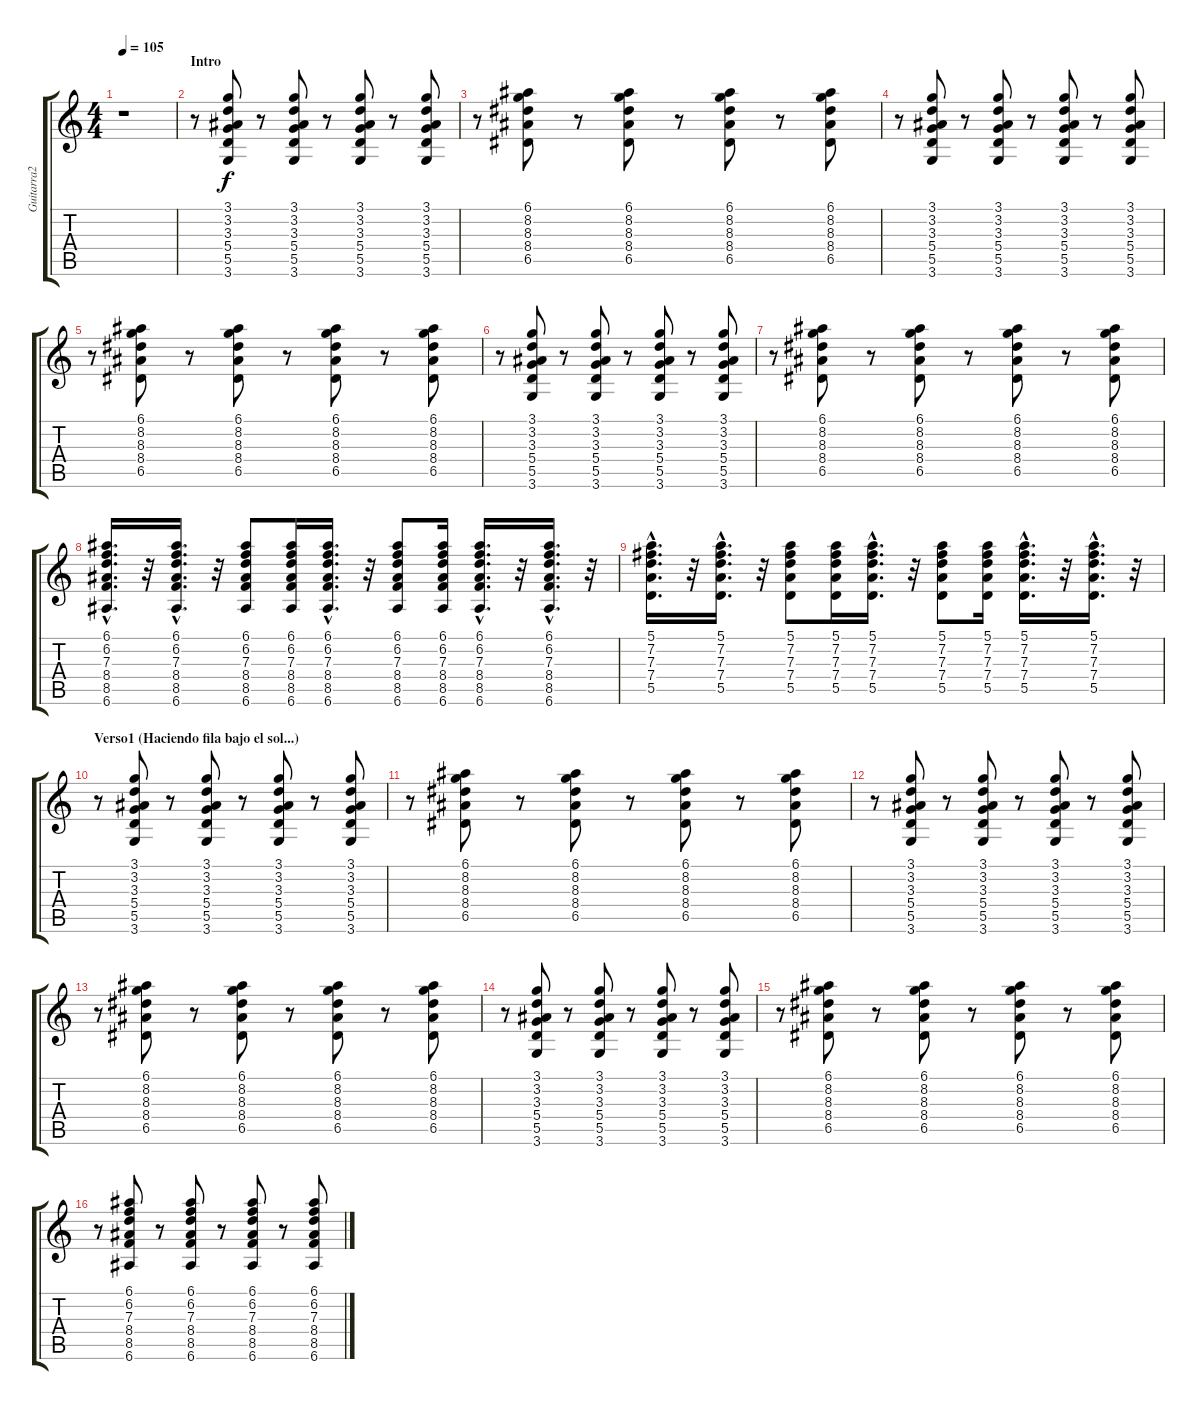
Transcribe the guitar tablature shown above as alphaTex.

\track ("Guitarra2" "Guitarra2") {instrument distortionguitar}
\staff {score tabs}
\tuning (E4 B3 G3 D3 A2 E2) {hide}
\ts (4 4)
\tempo 105
\clef g2
\ks c
r.1{dy f instrument distortionguitar} |
\section ("" "Intro")
r.8 (3.1 3.2 3.3 5.4 5.5 3.6).8 r.8 (3.1 3.2 3.3 5.4 5.5 3.6).8 r.8 (3.1 3.2 3.3 5.4 5.5 3.6).8 r.8 (3.1 3.2 3.3 5.4 5.5 3.6).8 |
r.8 (6.1 8.2 8.3 8.4 6.5).8 r.8 (6.1 8.2 8.3 8.4 6.5).8 r.8 (6.1 8.2 8.3 8.4 6.5).8 r.8 (6.1 8.2 8.3 8.4 6.5).8 |
r.8 (3.1 3.2 3.3 5.4 5.5 3.6).8 r.8 (3.1 3.2 3.3 5.4 5.5 3.6).8 r.8 (3.1 3.2 3.3 5.4 5.5 3.6).8 r.8 (3.1 3.2 3.3 5.4 5.5 3.6).8 |
r.8 (6.1 8.2 8.3 8.4 6.5).8 r.8 (6.1 8.2 8.3 8.4 6.5).8 r.8 (6.1 8.2 8.3 8.4 6.5).8 r.8 (6.1 8.2 8.3 8.4 6.5).8 |
r.8 (3.1 3.2 3.3 5.4 5.5 3.6).8 r.8 (3.1 3.2 3.3 5.4 5.5 3.6).8 r.8 (3.1 3.2 3.3 5.4 5.5 3.6).8 r.8 (3.1 3.2 3.3 5.4 5.5 3.6).8 |
r.8 (6.1 8.2 8.3 8.4 6.5).8 r.8 (6.1 8.2 8.3 8.4 6.5).8 r.8 (6.1 8.2 8.3 8.4 6.5).8 r.8 (6.1 8.2 8.3 8.4 6.5).8 |
(6.1{hac} 6.2{hac} 7.3{hac} 8.4{hac} 8.5{hac} 6.6{hac}).16{d} r.32 (6.1{hac} 6.2{hac} 7.3{hac} 8.4{hac} 8.5{hac} 6.6{hac}).16{d} r.32 (6.1 6.2 7.3 8.4 8.5 6.6).8 (6.1 6.2 7.3 8.4 8.5 6.6).16 (6.1{hac} 6.2{hac} 7.3{hac} 8.4{hac} 8.5{hac} 6.6{hac}).16{d} r.32 (6.1 6.2 7.3 8.4 8.5 6.6).8 (6.1 6.2 7.3 8.4 8.5 6.6).16 (6.1{hac} 6.2{hac} 7.3{hac} 8.4{hac} 8.5{hac} 6.6{hac}).16{d} r.32 (6.1{hac} 6.2{hac} 7.3{hac} 8.4{hac} 8.5{hac} 6.6{hac}).16{d} r.32 |
(5.1{hac} 7.2{hac} 7.3{hac} 7.4{hac} 5.5{hac}).16{d} r.32 (5.1{hac} 7.2{hac} 7.3{hac} 7.4{hac} 5.5{hac}).16{d} r.32 (5.1 7.2 7.3 7.4 5.5).8 (5.1 7.2 7.3 7.4 5.5).16 (5.1{hac} 7.2{hac} 7.3{hac} 7.4{hac} 5.5{hac}).16{d} r.32 (5.1 7.2 7.3 7.4 5.5).8 (5.1 7.2 7.3 7.4 5.5).16 (5.1{hac} 7.2{hac} 7.3{hac} 7.4{hac} 5.5{hac}).16{d} r.32 (5.1{hac} 7.2{hac} 7.3{hac} 7.4{hac} 5.5{hac}).16{d} r.32 |
\section ("" "Verso1 (Haciendo fila bajo el sol...)")
r.8 (3.1 3.2 3.3 5.4 5.5 3.6).8 r.8 (3.1 3.2 3.3 5.4 5.5 3.6).8 r.8 (3.1 3.2 3.3 5.4 5.5 3.6).8 r.8 (3.1 3.2 3.3 5.4 5.5 3.6).8 |
r.8 (6.1 8.2 8.3 8.4 6.5).8 r.8 (6.1 8.2 8.3 8.4 6.5).8 r.8 (6.1 8.2 8.3 8.4 6.5).8 r.8 (6.1 8.2 8.3 8.4 6.5).8 |
r.8 (3.1 3.2 3.3 5.4 5.5 3.6).8 r.8 (3.1 3.2 3.3 5.4 5.5 3.6).8 r.8 (3.1 3.2 3.3 5.4 5.5 3.6).8 r.8 (3.1 3.2 3.3 5.4 5.5 3.6).8 |
r.8 (6.1 8.2 8.3 8.4 6.5).8 r.8 (6.1 8.2 8.3 8.4 6.5).8 r.8 (6.1 8.2 8.3 8.4 6.5).8 r.8 (6.1 8.2 8.3 8.4 6.5).8 |
r.8 (3.1 3.2 3.3 5.4 5.5 3.6).8 r.8 (3.1 3.2 3.3 5.4 5.5 3.6).8 r.8 (3.1 3.2 3.3 5.4 5.5 3.6).8 r.8 (3.1 3.2 3.3 5.4 5.5 3.6).8 |
r.8 (6.1 8.2 8.3 8.4 6.5).8 r.8 (6.1 8.2 8.3 8.4 6.5).8 r.8 (6.1 8.2 8.3 8.4 6.5).8 r.8 (6.1 8.2 8.3 8.4 6.5).8 |
r.8 (6.1 6.2 7.3 8.4 8.5 6.6).8 r.8 (6.1 6.2 7.3 8.4 8.5 6.6).8 r.8 (6.1 6.2 7.3 8.4 8.5 6.6).8 r.8 (6.1 6.2 7.3 8.4 8.5 6.6).8
